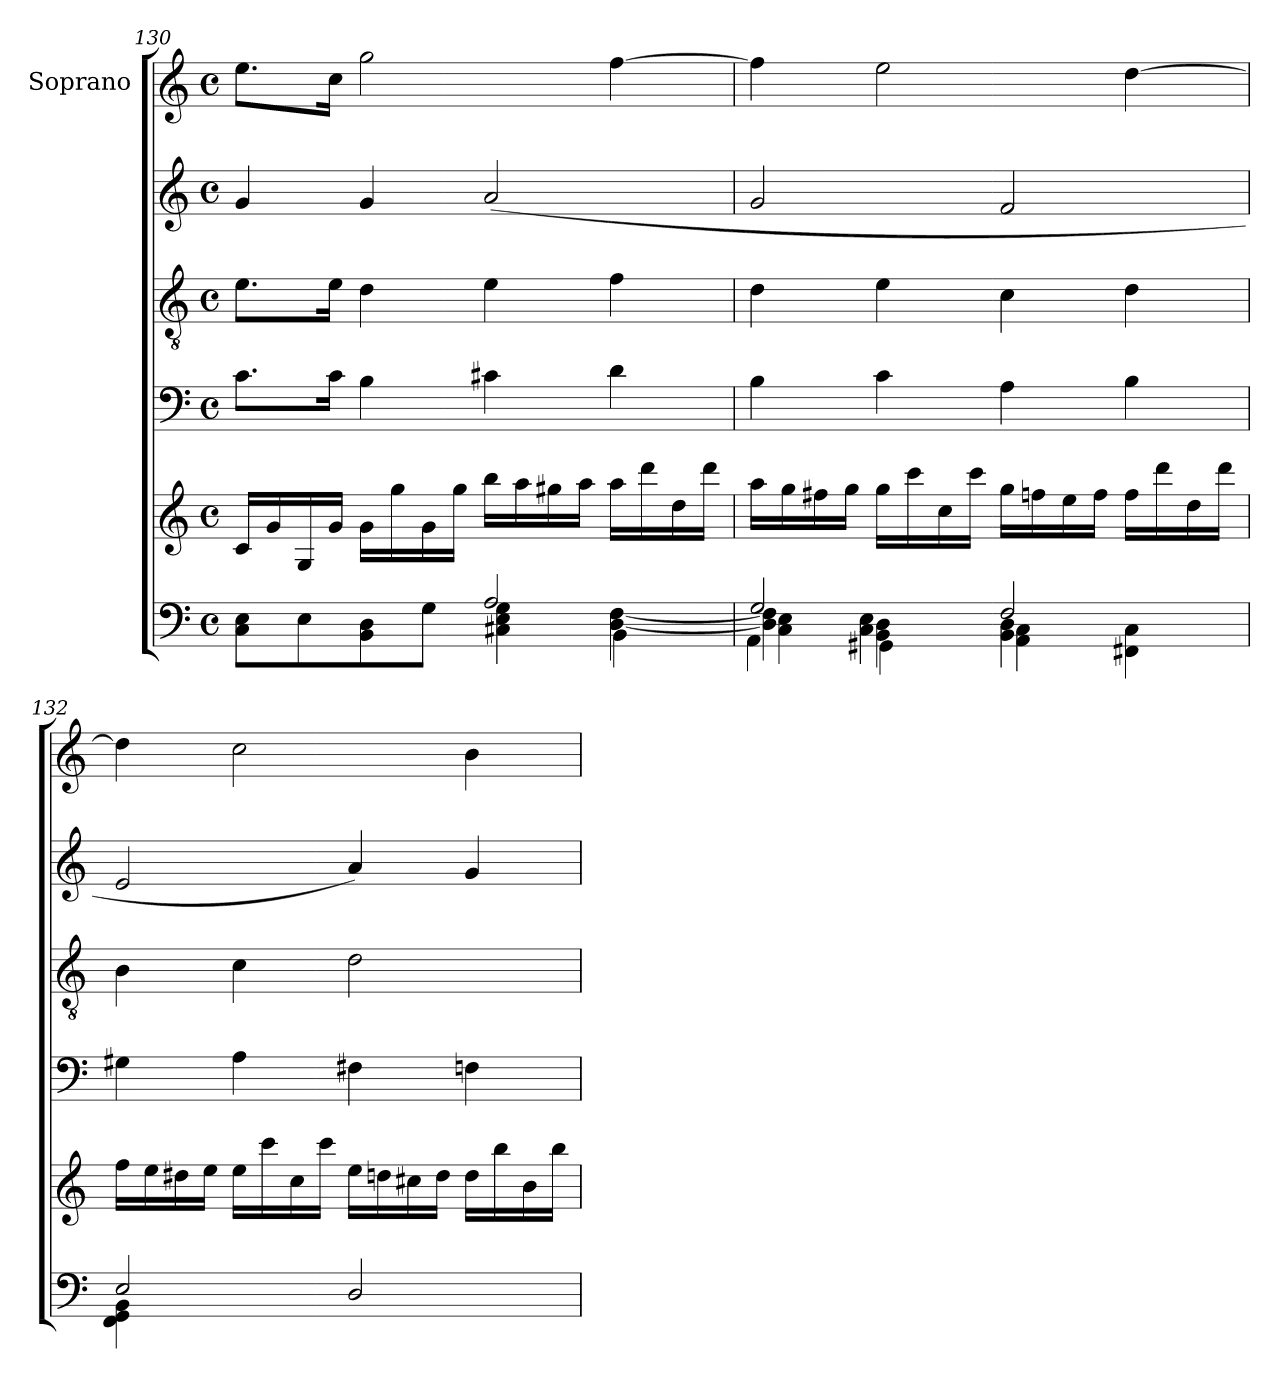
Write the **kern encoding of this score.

**kern	**kern	**kern	**kern	**kern	**kern
*part6	*part5	*part4	*part3	*part2	*part1
*staff6	*staff5	*staff4	*staff3	*staff2	*staff1
*	*	*	*	*	*I"Soprano
*clefF4	*clefG2	*clefF4	*clefGv2	*clefG2	*clefG2
*k[]	*k[]	*k[]	*k[]	*k[]	*k[]
*C:	*C:	*C:	*C:	*C:	*C:
*M4/4	*M4/4	*M4/4	*M4/4	*M4/4	*M4/4
*met(c)	*met(c)	*met(c)	*met(c)	*met(c)	*met(c)
=130	=130	=130	=130	=130	=130
*^	*	*	*	*	*
*	*^	*	*	*	*	*
8C\ 8E\L	2ryy	2.ryy	16c/LL	8.c\L	8.e\L	4g/	8.ee\L
.	.	.	16g/	.	.	.	.
8E\	.	.	16G/	.	.	.	.
.	.	.	16g/JJ	16c\Jk	16e\Jk	.	16cc\Jk
8BB\ 8D\	.	.	16g\LL	4B\	4d\	4g/	2gg\
.	.	.	16gg\	.	.	.	.
8G\J	.	.	16g\	.	.	.	.
.	.	.	16gg\JJ	.	.	.	.
2A/	4C#X\ 4E\ 4G\	.	16bb\LL	4c#X\	4e\	(<2a/	.
.	.	.	16aa\	.	.	.	.
.	.	.	16gg#X\	.	.	.	.
.	.	.	16aa\JJ	.	.	.	.
.	[>4D\ [>4F\	4BB\	16aa\LL	4d\	4f\	.	[>4ff\
.	.	.	16ddd\	.	.	.	.
.	.	.	16dd\	.	.	.	.
.	.	.	16ddd\JJ	.	.	.	.
!!LO:LB:g=z
=131	=131	=131	=131	=131	=131	=131	=131
*	*	*^	*	*	*	*	*
2G/	4D\] 4F\]	4C\ 4E\	4AA\	16aa\LL	4B\	4d\	2g/	4ff\]
.	.	.	.	16gg\	.	.	.	.
.	.	.	.	16ff#X\	.	.	.	.
.	.	.	.	16gg\JJ	.	.	.	.
.	4BB\ 4D\	4GG#X\	4C\ 4E\	16gg\LL	4c\	4e\	.	2ee\
.	.	.	.	16ccc\	.	.	.	.
.	.	.	.	16cc\	.	.	.	.
.	.	.	.	16ccc\JJ	.	.	.	.
4BB\ 4D\	4AA\ 4C\	2F/	2ryy	16gg\LL	4A\	4c\	2f/	.
.	.	.	.	16ffn\	.	.	.	.
.	.	.	.	16ee\	.	.	.	.
.	.	.	.	16ff\JJ	.	.	.	.
4ryy	4FF#X\ 4C\	.	.	16ff\LL	4B\	4d\	.	[>4dd\
.	.	.	.	16ddd\	.	.	.	.
.	.	.	.	16dd\	.	.	.	.
.	.	.	.	16ddd\JJ	.	.	.	.
*	*v	*v	*v	*	*	*	*	*
!!LO:PB:g=z
=132	=132	=132	=132	=132	=132	=132
2E/	4FF\ 4GG\ 4BB\	16ff\LL	4G#X\	4B\	2e/	4dd\]
.	.	16ee\	.	.	.	.
.	.	16dd#X\	.	.	.	.
.	.	16ee\JJ	.	.	.	.
.	2.ryy	16ee\LL	4A\	4c\	.	2cc\
.	.	16ccc\	.	.	.	.
.	.	16cc\	.	.	.	.
.	.	16ccc\JJ	.	.	.	.
2D/	.	16ee\LL	4F#X\	2d\	4a/)	.
.	.	16ddn\	.	.	.	.
.	.	16cc#X\	.	.	.	.
.	.	16dd\JJ	.	.	.	.
.	.	16dd\LL	4Fn\	.	4g/	4b\
.	.	16bb\	.	.	.	.
.	.	16b\	.	.	.	.
.	.	16bb\JJ	.	.	.	.
*v	*v	*	*	*	*	*
=	=	=	=	=	=
*-	*-	*-	*-	*-	*-
